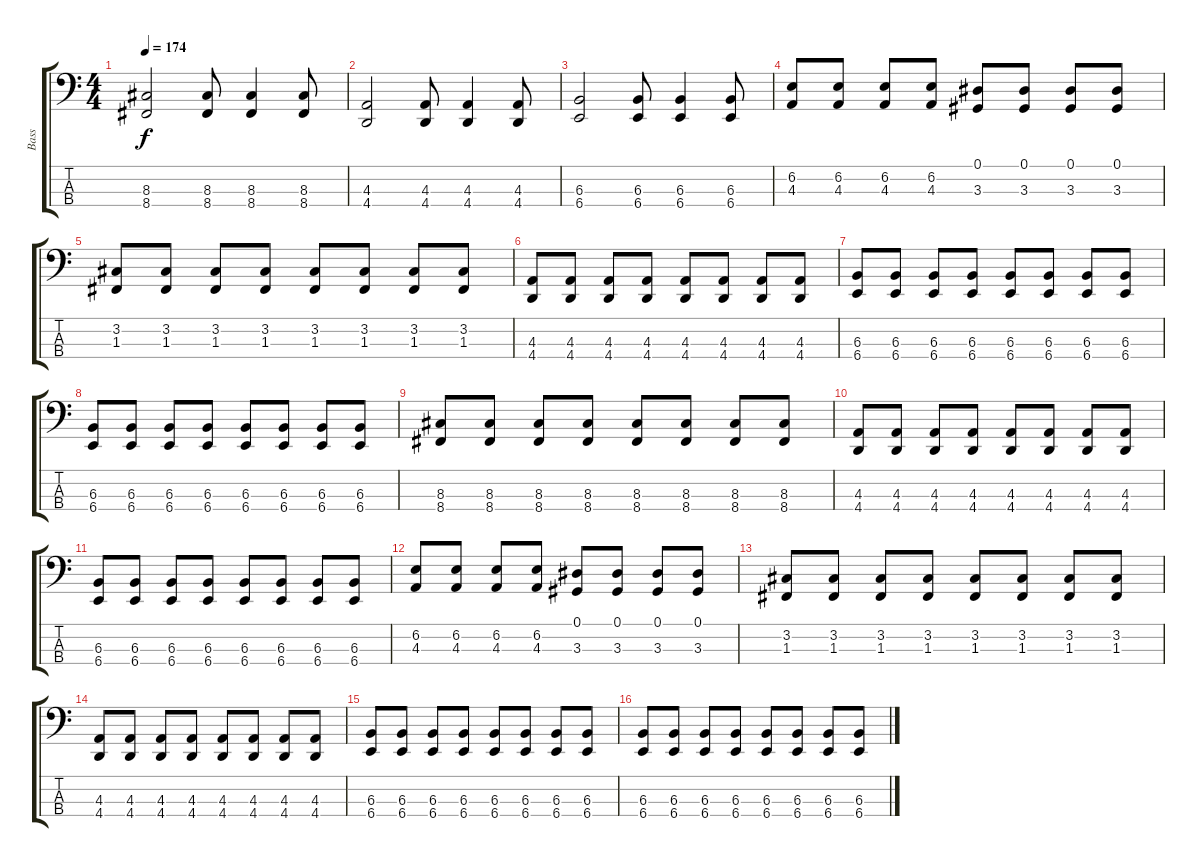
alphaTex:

\track ("Bass" "Bass") {instrument electricbassfinger}
\staff {score tabs}
\tuning (Eb2 Bb1 F1 Bb0) {hide}
\ts (4 4)
\tempo 174
\clef f4
\ks c
(8.3 8.4).2{dy f} (8.3 8.4).8 (8.3 8.4).4 (8.3 8.4).8 |
(4.3 4.4).2 (4.3 4.4).8 (4.3 4.4).4 (4.3 4.4).8 |
(6.3 6.4).2 (6.3 6.4).8 (6.3 6.4).4 (6.3 6.4).8 |
(6.2 4.3).8 (6.2 4.3).8 (6.2 4.3).8 (6.2 4.3).8 (0.1 3.3).8 (0.1 3.3).8 (0.1 3.3).8 (0.1 3.3).8 |
(3.2 1.3).8 (3.2 1.3).8 (3.2 1.3).8 (3.2 1.3).8 (3.2 1.3).8 (3.2 1.3).8 (3.2 1.3).8 (3.2 1.3).8 |
(4.3 4.4).8 (4.3 4.4).8 (4.3 4.4).8 (4.3 4.4).8 (4.3 4.4).8 (4.3 4.4).8 (4.3 4.4).8 (4.3 4.4).8 |
(6.3 6.4).8 (6.3 6.4).8 (6.3 6.4).8 (6.3 6.4).8 (6.3 6.4).8 (6.3 6.4).8 (6.3 6.4).8 (6.3 6.4).8 |
(6.3 6.4).8 (6.3 6.4).8 (6.3 6.4).8 (6.3 6.4).8 (6.3 6.4).8 (6.3 6.4).8 (6.3 6.4).8 (6.3 6.4).8 |
(8.3 8.4).8 (8.3 8.4).8 (8.3 8.4).8 (8.3 8.4).8 (8.3 8.4).8 (8.3 8.4).8 (8.3 8.4).8 (8.3 8.4).8 |
(4.3 4.4).8 (4.3 4.4).8 (4.3 4.4).8 (4.3 4.4).8 (4.3 4.4).8 (4.3 4.4).8 (4.3 4.4).8 (4.3 4.4).8 |
(6.3 6.4).8 (6.3 6.4).8 (6.3 6.4).8 (6.3 6.4).8 (6.3 6.4).8 (6.3 6.4).8 (6.3 6.4).8 (6.3 6.4).8 |
(6.2 4.3).8 (6.2 4.3).8 (6.2 4.3).8 (6.2 4.3).8 (0.1 3.3).8 (0.1 3.3).8 (0.1 3.3).8 (0.1 3.3).8 |
(3.2 1.3).8 (3.2 1.3).8 (3.2 1.3).8 (3.2 1.3).8 (3.2 1.3).8 (3.2 1.3).8 (3.2 1.3).8 (3.2 1.3).8 |
(4.3 4.4).8 (4.3 4.4).8 (4.3 4.4).8 (4.3 4.4).8 (4.3 4.4).8 (4.3 4.4).8 (4.3 4.4).8 (4.3 4.4).8 |
(6.3 6.4).8 (6.3 6.4).8 (6.3 6.4).8 (6.3 6.4).8 (6.3 6.4).8 (6.3 6.4).8 (6.3 6.4).8 (6.3 6.4).8 |
(6.3 6.4).8 (6.3 6.4).8 (6.3 6.4).8 (6.3 6.4).8 (6.3 6.4).8 (6.3 6.4).8 (6.3 6.4).8 (6.3 6.4).8
